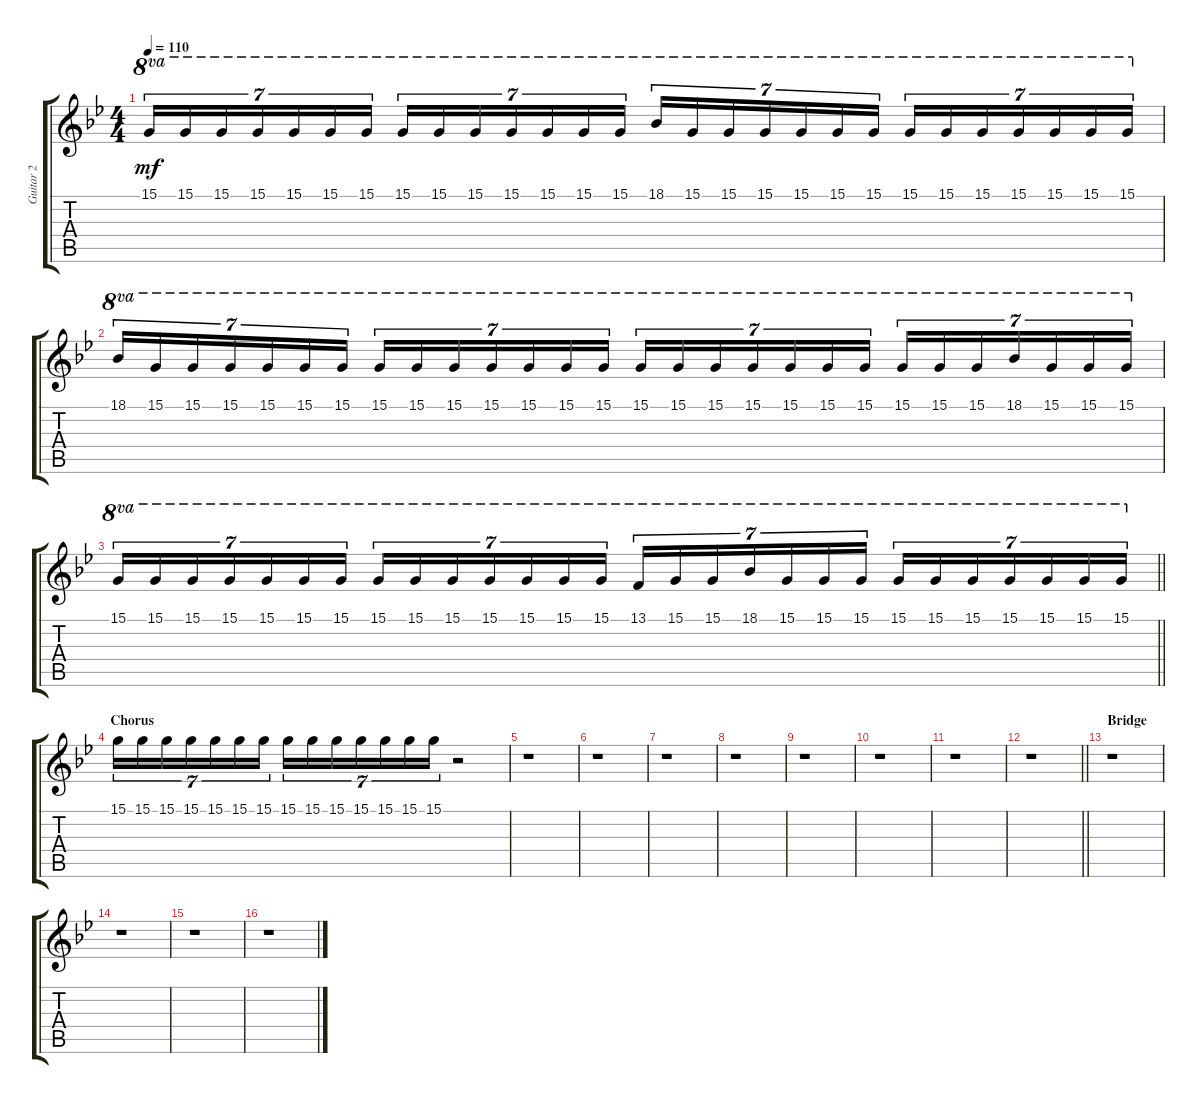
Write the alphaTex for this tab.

\track ("Guitar 2" "Guitar 2") {instrument lead1square}
\staff {score tabs}
\tuning (E4 B3 G3 D3 A2 E2) {hide}
\ts (4 4)
\tempo 110
\clef g2
\ks gminor
15.1.16{tu (7 4) ot 8va dy mf} 15.1.16{tu (7 4) ot 8va} 15.1.16{tu (7 4) ot 8va} 15.1.16{tu (7 4) ot 8va} 15.1.16{tu (7 4) ot 8va} 15.1.16{tu (7 4) ot 8va} 15.1.16{tu (7 4) ot 8va} 15.1.16{tu (7 4) ot 8va} 15.1.16{tu (7 4) ot 8va} 15.1.16{tu (7 4) ot 8va} 15.1.16{tu (7 4) ot 8va} 15.1.16{tu (7 4) ot 8va} 15.1.16{tu (7 4) ot 8va} 15.1.16{tu (7 4) ot 8va} 18.1.16{tu (7 4) ot 8va} 15.1.16{tu (7 4) ot 8va} 15.1.16{tu (7 4) ot 8va} 15.1.16{tu (7 4) ot 8va} 15.1.16{tu (7 4) ot 8va} 15.1.16{tu (7 4) ot 8va} 15.1.16{tu (7 4) ot 8va} 15.1.16{tu (7 4) ot 8va} 15.1.16{tu (7 4) ot 8va} 15.1.16{tu (7 4) ot 8va} 15.1.16{tu (7 4) ot 8va} 15.1.16{tu (7 4) ot 8va} 15.1.16{tu (7 4) ot 8va} 15.1.16{tu (7 4) ot 8va} |
18.1.16{tu (7 4) ot 8va} 15.1.16{tu (7 4) ot 8va} 15.1.16{tu (7 4) ot 8va} 15.1.16{tu (7 4) ot 8va} 15.1.16{tu (7 4) ot 8va} 15.1.16{tu (7 4) ot 8va} 15.1.16{tu (7 4) ot 8va} 15.1.16{tu (7 4) ot 8va} 15.1.16{tu (7 4) ot 8va} 15.1.16{tu (7 4) ot 8va} 15.1.16{tu (7 4) ot 8va} 15.1.16{tu (7 4) ot 8va} 15.1.16{tu (7 4) ot 8va} 15.1.16{tu (7 4) ot 8va} 15.1.16{tu (7 4) ot 8va} 15.1.16{tu (7 4) ot 8va} 15.1.16{tu (7 4) ot 8va} 15.1.16{tu (7 4) ot 8va} 15.1.16{tu (7 4) ot 8va} 15.1.16{tu (7 4) ot 8va} 15.1.16{tu (7 4) ot 8va} 15.1.16{tu (7 4) ot 8va} 15.1.16{tu (7 4) ot 8va} 15.1.16{tu (7 4) ot 8va} 18.1.16{tu (7 4) ot 8va} 15.1.16{tu (7 4) ot 8va} 15.1.16{tu (7 4) ot 8va} 15.1.16{tu (7 4) ot 8va} |
\barLineRight lightlight
15.1.16{tu (7 4) ot 8va} 15.1.16{tu (7 4) ot 8va} 15.1.16{tu (7 4) ot 8va} 15.1.16{tu (7 4) ot 8va} 15.1.16{tu (7 4) ot 8va} 15.1.16{tu (7 4) ot 8va} 15.1.16{tu (7 4) ot 8va} 15.1.16{tu (7 4) ot 8va} 15.1.16{tu (7 4) ot 8va} 15.1.16{tu (7 4) ot 8va} 15.1.16{tu (7 4) ot 8va} 15.1.16{tu (7 4) ot 8va} 15.1.16{tu (7 4) ot 8va} 15.1.16{tu (7 4) ot 8va} 13.1.16{tu (7 4) ot 8va} 15.1.16{tu (7 4) ot 8va} 15.1.16{tu (7 4) ot 8va} 18.1.16{tu (7 4) ot 8va} 15.1.16{tu (7 4) ot 8va} 15.1.16{tu (7 4) ot 8va} 15.1.16{tu (7 4) ot 8va} 15.1.16{tu (7 4) ot 8va} 15.1.16{tu (7 4) ot 8va} 15.1.16{tu (7 4) ot 8va} 15.1.16{tu (7 4) ot 8va} 15.1.16{tu (7 4) ot 8va} 15.1.16{tu (7 4) ot 8va} 15.1.16{tu (7 4) ot 8va} |
\section ("" "Chorus")
15.1.16{tu (7 4) volume 0} 15.1.16{tu (7 4)} 15.1.16{tu (7 4)} 15.1.16{tu (7 4)} 15.1.16{tu (7 4)} 15.1.16{tu (7 4)} 15.1.16{tu (7 4)} 15.1.16{tu (7 4)} 15.1.16{tu (7 4)} 15.1.16{tu (7 4)} 15.1.16{tu (7 4)} 15.1.16{tu (7 4)} 15.1.16{tu (7 4)} 15.1.16{tu (7 4)} r.2{volume 13} |
r.1 |
r.1 |
r.1 |
r.1 |
r.1 |
r.1 |
r.1 |
\barLineRight lightlight
r.1 |
\section ("" "Bridge")
r.1 |
r.1 |
r.1 |
r.1
